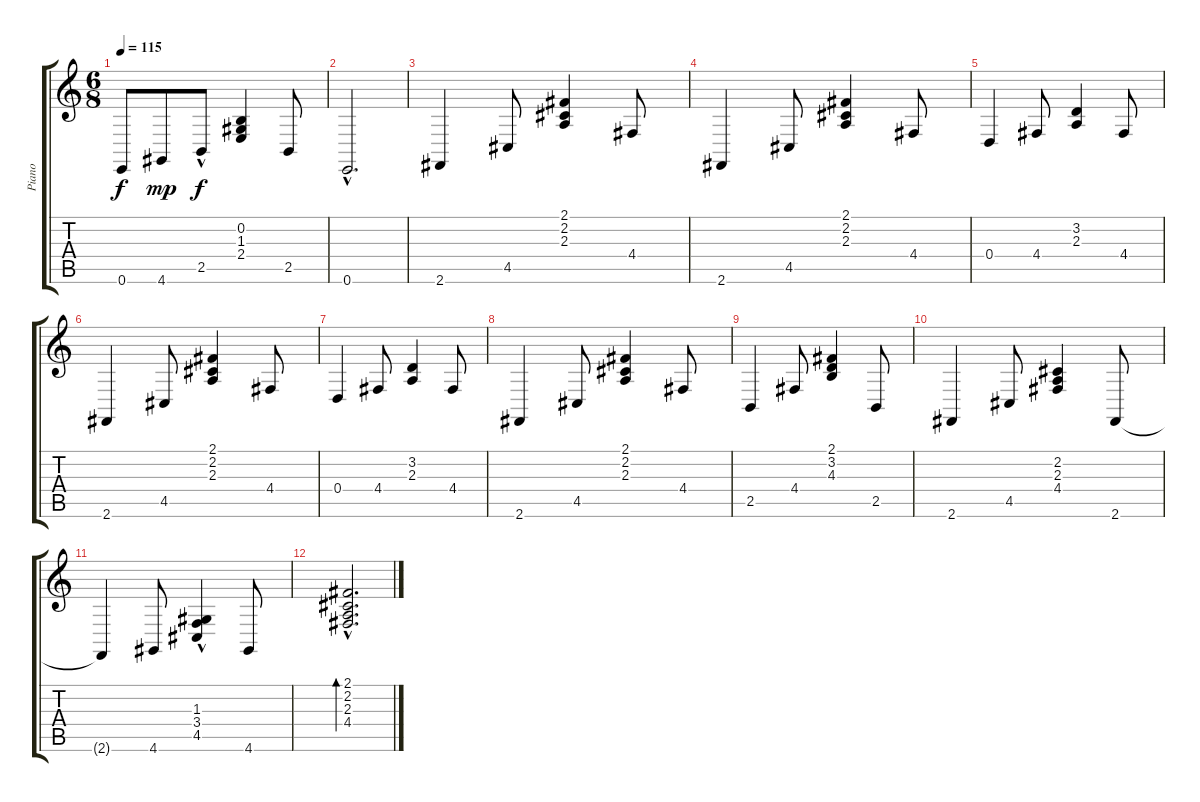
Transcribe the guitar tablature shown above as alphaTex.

\track ("Piano" "Piano") {instrument acousticgrandpiano}
\staff {score tabs}
\tuning (E4 B3 G3 D3 A2 E2) {hide}
\ts (6 8)
\tempo 115
\clef g2
\ks c
0.6.8{dy f} 4.6.8{dy mp} 2.5{hac}.8{dy f} (0.2 1.3 2.4).4 2.5.8 |
0.6{hac}.2{d} |
2.6.4 4.5.8 (2.1 2.2 2.3).4 4.4.8 |
2.6.4 4.5.8 (2.1 2.2 2.3).4 4.4.8 |
0.4.4 4.4.8 (3.2 2.3).4 4.4.8 |
2.6.4 4.5.8 (2.1 2.2 2.3).4 4.4.8 |
0.4.4 4.4.8 (3.2 2.3).4 4.4.8 |
2.6.4 4.5.8 (2.1 2.2 2.3).4 4.4.8 |
2.5.4 4.4.8 (2.1 3.2 4.3).4 2.5.8 |
2.6.4 4.5.8 (2.2 2.3 4.4).4 2.6.8 |
2.6{t}.4 4.6.8 (1.3{hac} 3.4 4.5).4 4.6.8 |
(2.1{hac} 2.2{hac} 2.3{hac} 4.4{hac}).2{d bd 60}
